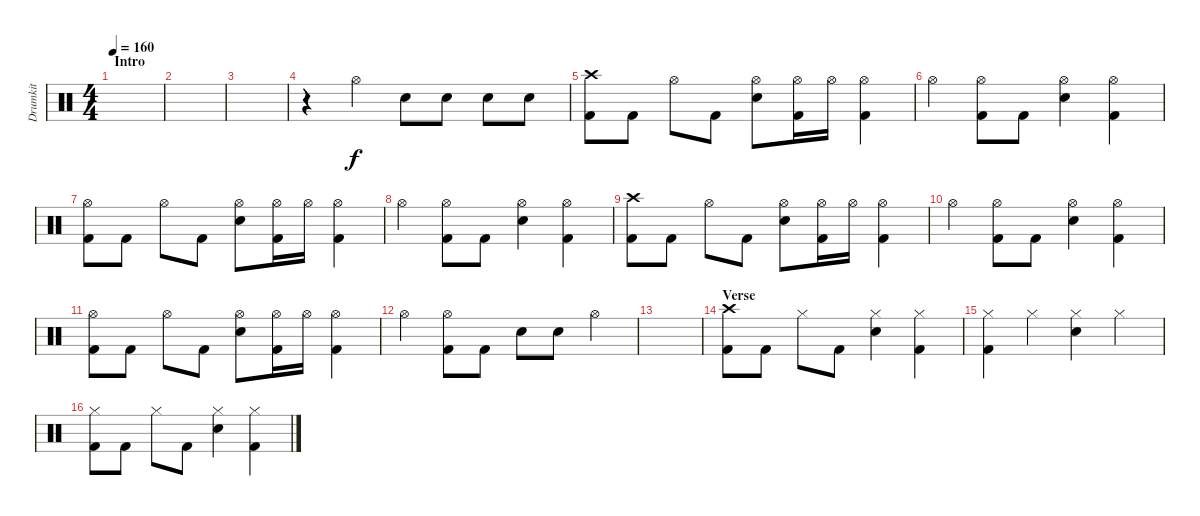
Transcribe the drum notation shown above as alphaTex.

\track ("Drumkit" "Drumkit") {instrument percussion}
\staff {score}
\articulation defaults
\ts (4 4)
\section ("" "Intro")
\tempo 160
\clef neutral
\ks c
|
|
|
r.4 "Hi-Hat (open)".4 "Snare (hit) 2".8 "Snare (hit) 2".8 "Snare (hit) 2".8 "Snare (hit) 2".8 |
("Kick (hit) 2" "Crash high (hit)").8 "Kick (hit) 2".8 "Hi-Hat (open)".8 "Kick (hit) 2".8 ("Snare (hit) 2" "Hi-Hat (open)").8 ("Kick (hit) 2" "Hi-Hat (open)").16 "Hi-Hat (open)".16 ("Kick (hit) 2" "Hi-Hat (open)").4 |
"Hi-Hat (open)".4 ("Hi-Hat (open)" "Kick (hit) 2").8 "Kick (hit) 2".8 ("Snare (hit) 2" "Hi-Hat (open)").4 ("Kick (hit) 2" "Hi-Hat (open)").4 |
("Kick (hit) 2" "Hi-Hat (open)").8 "Kick (hit) 2".8 "Hi-Hat (open)".8 "Kick (hit) 2".8 ("Snare (hit) 2" "Hi-Hat (open)").8 ("Kick (hit) 2" "Hi-Hat (open)").16 "Hi-Hat (open)".16 ("Kick (hit) 2" "Hi-Hat (open)").4 |
"Hi-Hat (open)".4 ("Hi-Hat (open)" "Kick (hit) 2").8 "Kick (hit) 2".8 ("Snare (hit) 2" "Hi-Hat (open)").4 ("Kick (hit) 2" "Hi-Hat (open)").4 |
("Kick (hit) 2" "Crash high (hit)").8 "Kick (hit) 2".8 "Hi-Hat (open)".8 "Kick (hit) 2".8 ("Snare (hit) 2" "Hi-Hat (open)").8 ("Kick (hit) 2" "Hi-Hat (open)").16 "Hi-Hat (open)".16 ("Kick (hit) 2" "Hi-Hat (open)").4 |
"Hi-Hat (open)".4 ("Hi-Hat (open)" "Kick (hit) 2").8 "Kick (hit) 2".8 ("Snare (hit) 2" "Hi-Hat (open)").4 ("Kick (hit) 2" "Hi-Hat (open)").4 |
("Kick (hit) 2" "Hi-Hat (open)").8 "Kick (hit) 2".8 "Hi-Hat (open)".8 "Kick (hit) 2".8 ("Snare (hit) 2" "Hi-Hat (open)").8 ("Kick (hit) 2" "Hi-Hat (open)").16 "Hi-Hat (open)".16 ("Kick (hit) 2" "Hi-Hat (open)").4 |
"Hi-Hat (open)".4 ("Hi-Hat (open)" "Kick (hit) 2").8 "Kick (hit) 2".8 "Snare (hit) 2".8 "Snare (hit) 2".8 "Hi-Hat (open)".4 |
|
\section ("" "Verse")
("Crash high (hit)" "Kick (hit) 2").8 "Kick (hit) 2".8 "Hi-Hat (closed)".8 "Kick (hit) 2".8 ("Hi-Hat (closed)" "Snare (hit) 2").4 ("Hi-Hat (closed)" "Kick (hit) 2").4 |
("Hi-Hat (closed)" "Kick (hit) 2").4 "Hi-Hat (closed)".4 ("Hi-Hat (closed)" "Snare (hit) 2").4 "Hi-Hat (closed)".4 |
("Hi-Hat (closed)" "Kick (hit) 2").8 "Kick (hit) 2".8 "Hi-Hat (closed)".8 "Kick (hit) 2".8 ("Hi-Hat (closed)" "Snare (hit) 2").4 ("Hi-Hat (closed)" "Kick (hit) 2").4
